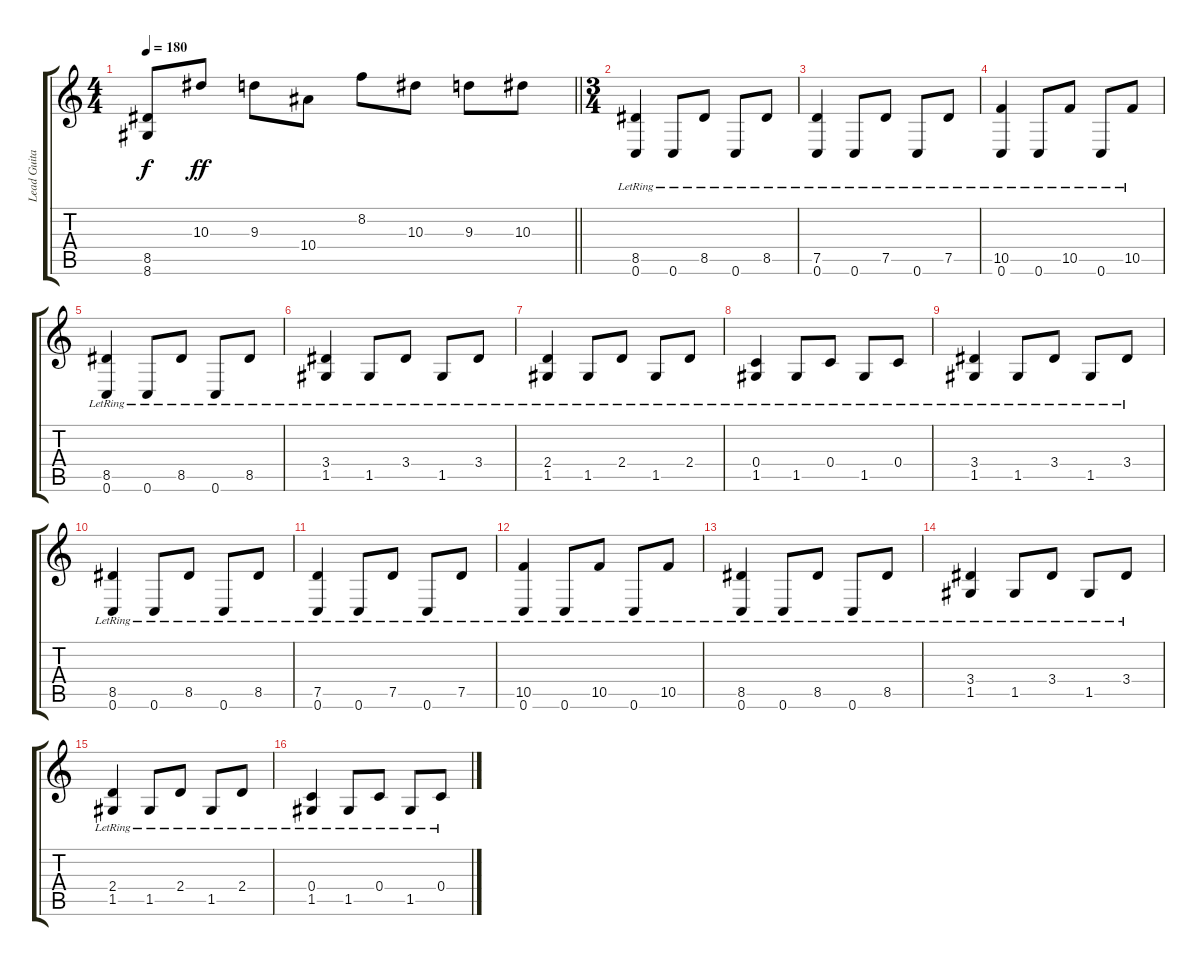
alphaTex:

\track ("Lead Guitar" "Lead Guita") {instrument distortionguitar}
\staff {score tabs}
\tuning (D4 A3 F3 C3 G2 C2) {hide}
\ts (4 4)
\tempo 180
\clef g2
\barLineRight lightlight
\ks c
(8.5{t} 8.6{t}).8{dy f} 10.3.8{dy ff} 9.3.8 10.4.8 8.2.8 10.3.8 9.3.8 10.3.8 |
\ts (3 4)
(8.5{lr} 0.6{lr}).4{volume 15 instrument acousticguitarnylon} 0.6{lr}.8 8.5{lr}.8 0.6{lr}.8 8.5{lr}.8 |
(7.5{lr} 0.6{lr}).4 0.6{lr}.8 7.5{lr}.8 0.6{lr}.8 7.5{lr}.8 |
(10.5{lr} 0.6{lr}).4 0.6{lr}.8 10.5{lr}.8 0.6{lr}.8 10.5{lr}.8 |
(8.5{lr} 0.6{lr}).4{instrument acousticguitarnylon} 0.6{lr}.8 8.5{lr}.8 0.6{lr}.8 8.5{lr}.8 |
(3.4{lr} 1.5{lr}).4 1.5{lr}.8 3.4{lr}.8 1.5{lr}.8 3.4{lr}.8 |
(2.4{lr} 1.5{lr}).4 1.5{lr}.8 2.4{lr}.8 1.5{lr}.8 2.4{lr}.8 |
(0.4{lr} 1.5{lr}).4 1.5{lr}.8 0.4{lr}.8 1.5{lr}.8 0.4{lr}.8 |
(3.4{lr} 1.5{lr}).4 1.5{lr}.8 3.4{lr}.8 1.5{lr}.8 3.4{lr}.8 |
(8.5{lr} 0.6{lr}).4{instrument acousticguitarnylon} 0.6{lr}.8 8.5{lr}.8 0.6{lr}.8 8.5{lr}.8 |
(7.5{lr} 0.6{lr}).4 0.6{lr}.8 7.5{lr}.8 0.6{lr}.8 7.5{lr}.8 |
(10.5{lr} 0.6{lr}).4 0.6{lr}.8 10.5{lr}.8 0.6{lr}.8 10.5{lr}.8 |
(8.5{lr} 0.6{lr}).4{instrument acousticguitarnylon} 0.6{lr}.8 8.5{lr}.8 0.6{lr}.8 8.5{lr}.8 |
(3.4{lr} 1.5{lr}).4 1.5{lr}.8 3.4{lr}.8 1.5{lr}.8 3.4{lr}.8 |
(2.4{lr} 1.5{lr}).4 1.5{lr}.8 2.4{lr}.8 1.5{lr}.8 2.4{lr}.8 |
(0.4{lr} 1.5{lr}).4 1.5{lr}.8 0.4{lr}.8 1.5{lr}.8 0.4{lr}.8
